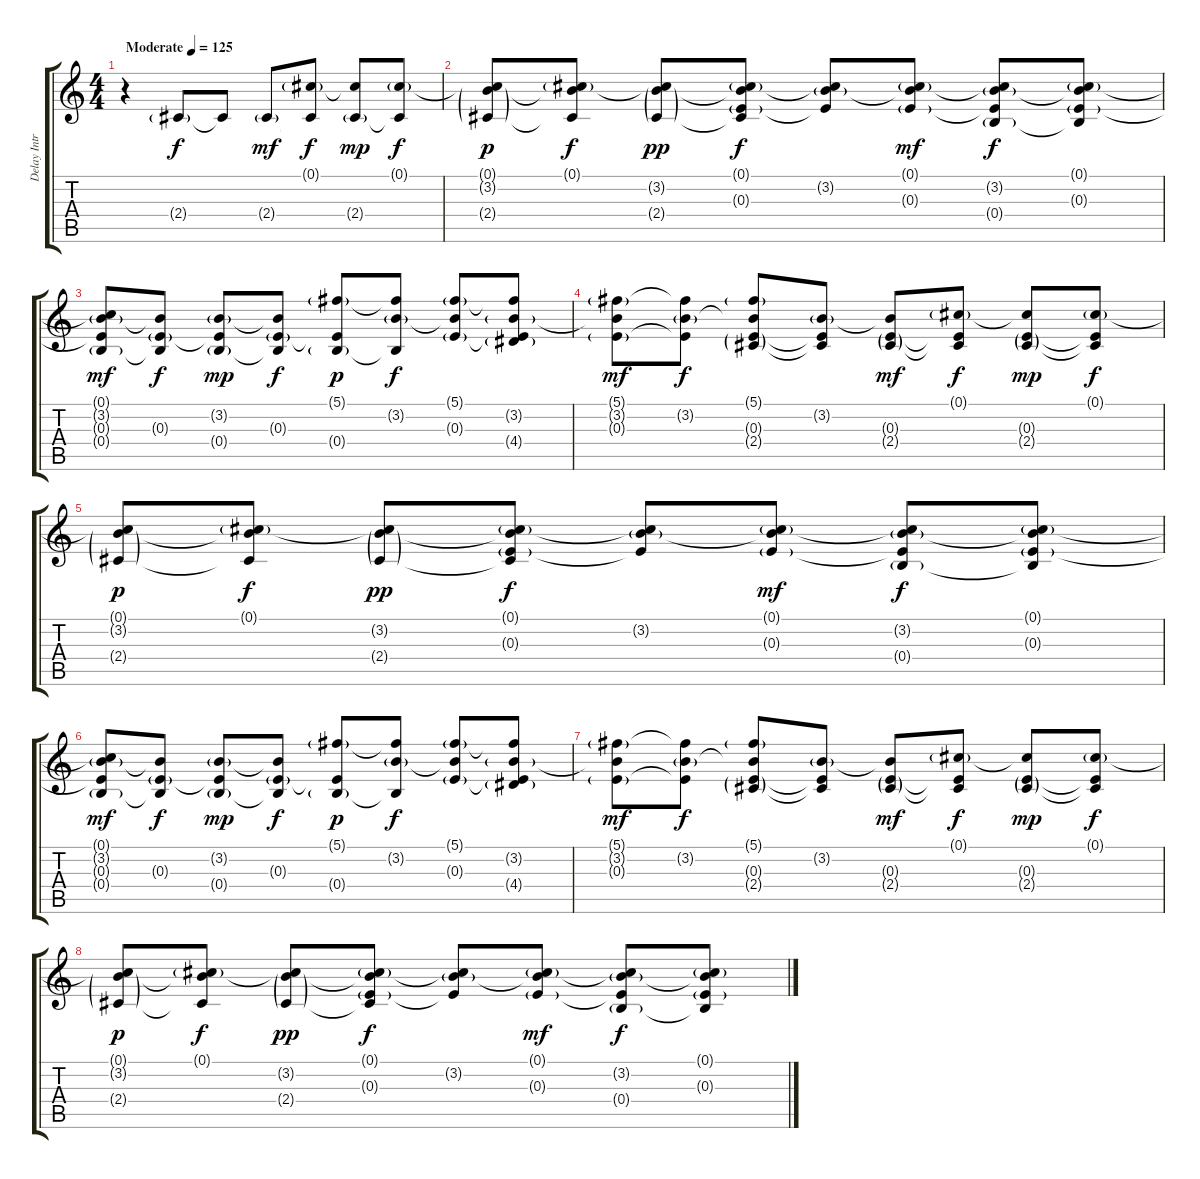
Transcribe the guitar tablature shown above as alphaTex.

\track ("Delay Intro 2" "Delay Intr") {instrument electricguitarjazz}
\staff {score tabs}
\tuning (Db4 Ab3 E3 B2 Gb2 B1) {hide}
\ts (4 4)
\tempo (125 "Moderate")
\clef g2
\ks c
r.4{dy f instrument electricguitarjazz} 2.4{g}.8 2.4{t}.8 2.4{g}.8{dy mf} (0.1{g} 2.4{t}).8{dy f} (0.1{t} 2.4{g}).8{dy mp} (0.1{g} 2.4{t}).8{dy f} |
(0.1{t} 3.2{g} 2.4{g}).8{dy p} (0.1{g} 3.2{t} 2.4{t}).8{dy f} (0.1{t} 3.2{g} 2.4{g}).8{dy pp} (0.1{g} 3.2{t} 0.3{g} 2.4{t}).8{dy f} (0.1{t} 3.2{g} 0.3{t}).8 (0.1{g} 3.2{t} 0.3{g}).8{dy mf} (0.1{t} 3.2{g} 0.3{t} 0.4{g}).8{dy f} (0.1{g} 3.2{t} 0.3{g} 0.4{t}).8 |
(0.1{t} 3.2{g} 0.3{t} 0.4{g}).8{dy mf} (3.2{t} 0.3{g} 0.4{t}).8{dy f} (3.2{g} 0.3{t} 0.4{g}).8{dy mp} (3.2{t} 0.3{g} 0.4{t}).8{dy f} (5.1{g} 0.3{t} 0.4{g}).8{dy p} (5.1{t} 3.2{g} 0.4{t}).8{dy f} (5.1{g} 3.2{t} 0.3{g}).8 (5.1{t} 3.2{g} 0.3{t} 4.4{g}).8 |
(5.1{g} 3.2{t} 0.3{g}).8{dy mf} (5.1{t} 3.2{g} 0.3{t}).8{dy f} (5.1{g} 3.2{t} 0.3{g} 2.4{g}).8 (3.2{g} 0.3{t} 2.4{t}).8 (3.2{t} 0.3{g} 2.4{g}).8{dy mf} (0.1{g} 0.3{t} 2.4{t}).8{dy f} (0.1{t} 0.3{g} 2.4{g}).8{dy mp} (0.1{g} 0.3{t} 2.4{t}).8{dy f} |
(0.1{t} 3.2{g} 2.4{g}).8{dy p} (0.1{g} 3.2{t} 2.4{t}).8{dy f} (0.1{t} 3.2{g} 2.4{g}).8{dy pp} (0.1{g} 3.2{t} 0.3{g} 2.4{t}).8{dy f} (0.1{t} 3.2{g} 0.3{t}).8 (0.1{g} 3.2{t} 0.3{g}).8{dy mf} (0.1{t} 3.2{g} 0.3{t} 0.4{g}).8{dy f} (0.1{g} 3.2{t} 0.3{g} 0.4{t}).8 |
(0.1{t} 3.2{g} 0.3{t} 0.4{g}).8{dy mf} (3.2{t} 0.3{g} 0.4{t}).8{dy f} (3.2{g} 0.3{t} 0.4{g}).8{dy mp} (3.2{t} 0.3{g} 0.4{t}).8{dy f} (5.1{g} 0.3{t} 0.4{g}).8{dy p} (5.1{t} 3.2{g} 0.4{t}).8{dy f} (5.1{g} 3.2{t} 0.3{g}).8 (5.1{t} 3.2{g} 0.3{t} 4.4{g}).8 |
(5.1{g} 3.2{t} 0.3{g}).8{dy mf} (5.1{t} 3.2{g} 0.3{t}).8{dy f} (5.1{g} 3.2{t} 0.3{g} 2.4{g}).8 (3.2{g} 0.3{t} 2.4{t}).8 (3.2{t} 0.3{g} 2.4{g}).8{dy mf} (0.1{g} 0.3{t} 2.4{t}).8{dy f} (0.1{t} 0.3{g} 2.4{g}).8{dy mp} (0.1{g} 0.3{t} 2.4{t}).8{dy f} |
(0.1{t} 3.2{g} 2.4{g}).8{dy p} (0.1{g} 3.2{t} 2.4{t}).8{dy f} (0.1{t} 3.2{g} 2.4{g}).8{dy pp} (0.1{g} 3.2{t} 0.3{g} 2.4{t}).8{dy f} (0.1{t} 3.2{g} 0.3{t}).8 (0.1{g} 3.2{t} 0.3{g}).8{dy mf} (0.1{t} 3.2{g} 0.3{t} 0.4{g}).8{dy f} (0.1{g} 3.2{t} 0.3{g} 0.4{t}).8
